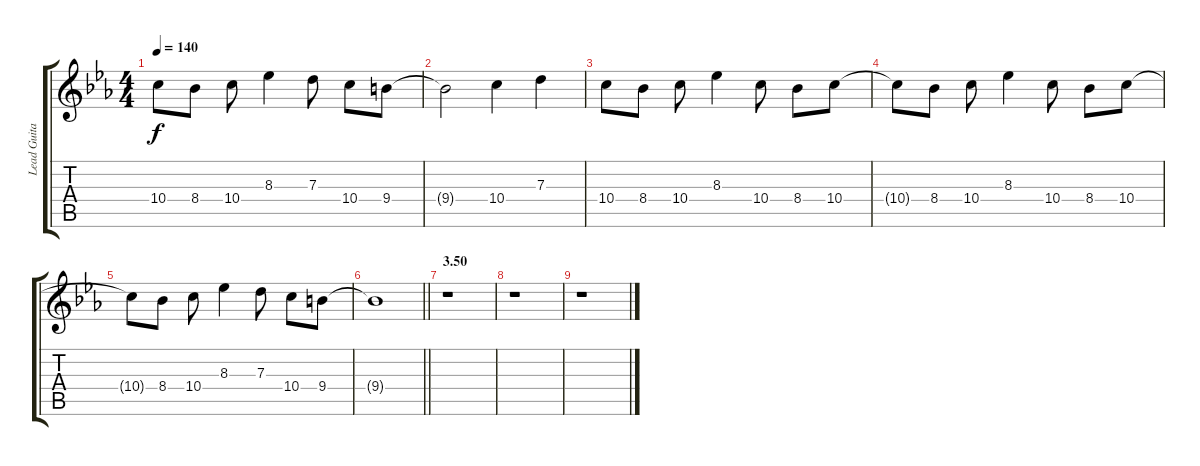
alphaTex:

\track ("Lead Guitar" "Lead Guita") {instrument distortionguitar}
\staff {score tabs}
\tuning (E4 B3 G3 D3 A2 E2) {hide}
\ts (4 4)
\tempo 140
\clef g2
\ks cminor
10.4{t}.8{dy f} 8.4.8 10.4.8 8.3.4 7.3.8 10.4.8 9.4.8 |
9.4{t}.2 10.4.4 7.3.4 |
10.4.8 8.4.8 10.4.8 8.3.4 10.4.8 8.4.8 10.4.8 |
10.4{t}.8 8.4.8 10.4.8 8.3.4 10.4.8 8.4.8 10.4.8 |
10.4{t}.8 8.4.8 10.4.8 8.3.4 7.3.8 10.4.8 9.4.8 |
\barLineRight lightlight
9.4{t}.1 |
\section ("" "3.50")
r.1 |
r.1 |
r.1
